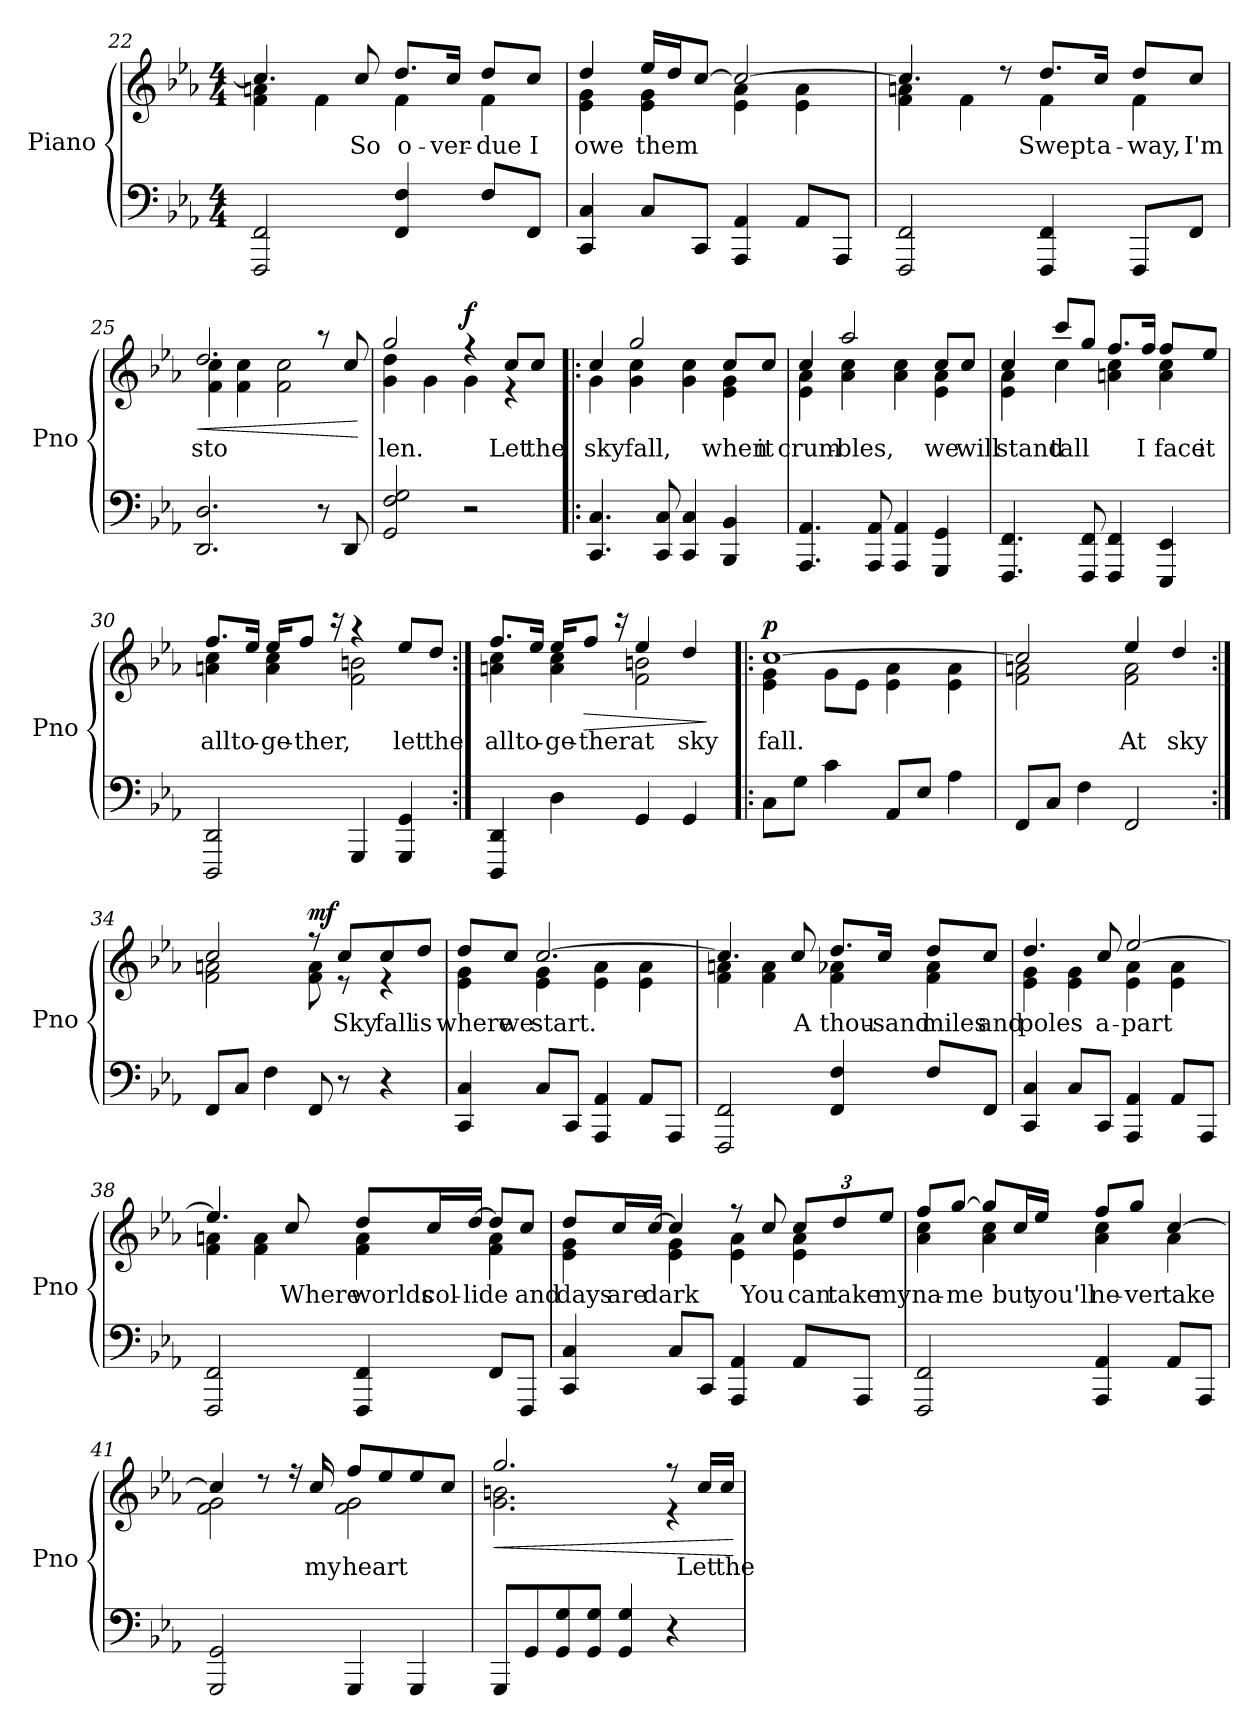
**kern	**kern	**text	**dynam
*part1	*part1	*part1	*part1
*staff2	*staff1	*staff1	*staff1/2
*I"Piano	*	*	*
*I'Pno	*	*	*
!!LO:LB:g=z
*clefF4	*clefG2	*	*
*k[b-e-a-]	*k[b-e-a-]	*	*
*M4/4	*M4/4	*	*
=22	=22	=22	=22
*	*^	*	*
2FFF/ 2FF/	4.cc/]	4f\ 4an\	.	.
.	.	4f\	.	.
!	!	!	!LO:LY:b	!
.	8cc/	.	So	.
!	!	!	!LO:LY:b	!
4FF/ 4F/	8.dd/L	4f\	o-	.
!	!	!	!LO:LY:b	!
.	16cc/Jk	.	-ver-	.
!	!	!	!LO:LY:b	!
8F/L	8dd/L	4f\	-due	.
!	!	!	!LO:LY:b	!
8FF/J	8cc/J	.	I	.
=23	=23	=23	=23	=23
!	!	!	!LO:LY:b	!
4CC/ 4C/	4dd/	4e-\ 4g\	owe	.
!	!	!	!LO:LY:b	!
8C/L	16ee-/LL	4e-\ 4g\	them	.
.	16dd/J	.	.	.
8CC/J	[8cc/J	.	.	.
!	!	!	!LO:LY:b	!
4AAA-/ 4AA-/	2cc/_	4e-\ 4a-\	.	.
8AA-/L	.	4e-\ 4a-\	.	.
8AAA-/J	.	.	.	.
=24	=24	=24	=24	=24
2FFF/ 2FF/	4.cc/]	4f\ 4an\	.	.
.	.	4f\	.	.
.	8r	.	.	.
!	!	!	!LO:LY:b	!
4FFF/ 4FF/	8.dd/L	4f\	Swept	.
!	!	!	!LO:LY:b	!
.	16cc/Jk	.	a-	.
!	!	!	!LO:LY:b	!
8FFF/L	8dd/L	4f\	-way,	.
!	!	!	!LO:LY:b	!
8FF/J	8cc/J	.	I'm	.
=25	=25	=25	=25	=25
!	!	!	!LO:LY:b	!LO:HP:b
2.DD/ 2.D/	2.dd/	4f\ 4cc\	-sto	<
.	.	4f\ 4cc\	.	.
.	.	2f\ 2cc\	.	.
8r	8r	.	.	.
8DD/	8cc/	.	.	.
*	*v	*v	*	*
.	.	.	[
!!LO:LB:g=z
=26	=26	=26	=26
!	!	!LO:LY:b	!
*	*^	*	*
2GG/ 2F/ 2G/	2gg/	4g\ 4dd\	len.	.
.	.	4g\	.	.
!	!	!	!	!LO:DY:b
2r	4r	4g\	.	f
!	!	!	!LO:LY:b	!
.	8cc/L	4r	Let	.
!	!	!	!LO:LY:b	!
.	8cc/J	.	the	.
=27!|:	=27!|:	=27!|:	=27!|:	=27!|:
!	!	!	!LO:LY:b	!
4.CC/ 4.C/	4cc/	4g\	sky	.
!	!	!	!LO:LY:b	!
.	2gg/	4g\ 4cc\	fall,	.
8CC/ 8C/	.	.	.	.
4CC/ 4C/	.	4g\ 4cc\	.	.
!	!	!	!LO:LY:b	!
4BBB-/ 4BB-/	8cc/L	4e-\ 4g\	when	.
!	!	!	!LO:LY:b	!
.	8cc/J	.	it	.
=28	=28	=28	=28	=28
!	!	!	!LO:LY:b	!
4.AAA-/ 4.AA-/	4cc/	4e-\ 4a-\	crum-	.
!	!	!	!LO:LY:b	!
.	2aa-/	4a-\ 4cc\	-bles,	.
8AAA-/ 8AA-/	.	.	.	.
4AAA-/ 4AA-/	.	4a-\ 4cc\	.	.
!	!	!	!LO:LY:b	!
4GGG/ 4GG/	8cc/L	4e-\ 4a-\	we	.
!	!	!	!LO:LY:b	!
.	8cc/J	.	will	.
!!LO:LB:g=z	!!
=29	=29	=29	=29	=29
!	!	!	!LO:LY:b	!
4.FFF/ 4.FF/	4cc/	4e-\ 4a-\	stand	.
!	!	!	!LO:LY:b	!
.	8ccc/L	4cc\	-tall	.
8FFF/ 8FF/	8gg/J	.	.	.
4FFF/ 4FF/	8.ff/L	4an\ 4cc\	.	.
!	!	!	!LO:LY:b	!
.	16ff/Jk	.	I	.
!	!	!	!LO:LY:b	!
4EEE-/ 4EE-/	8ff/L	4a\ 4cc\	face	.
!	!	!	!LO:LY:b	!
.	8ee-/J	.	it	.
=30	=30	=30	=30	=30
!	!	!	!LO:LY:b	!
2DDD/ 2DD/	8.ff/L	4an\ 4cc\	all	.
!	!	!	!LO:LY:b	!
.	16ee-/Jk	.	to-	.
!	!	!	!LO:LY:b	!
.	16ee-/KL	4a\ 4cc\	-ge-	.
!	!	!	!LO:LY:b	!
.	8ff/J	.	-ther,	.
.	16r	.	.	.
4GGG/	4r	2f\ 2bn\	.	.
!	!	!	!LO:LY:b	!
4GGG/ 4GG/	8ee-/L	.	let	.
!	!	!	!LO:LY:b	!
.	8dd/J	.	the	.
=31:|!	=31:|!	=31:|!	=31:|!	=31:|!
!	!	!	!LO:LY:b	!
4DDD/ 4DD/	8.ff/L	4an\ 4cc\	all	.
!	!	!	!LO:LY:b	!
.	16ee-/Jk	.	to-	.
!	!	!	!LO:LY:b	!
4D\	16ee-/KL	4a\ 4cc\	-ge-	.
!	!	!	!LO:LY:b	!LO:HP:b
.	8ff/J	.	-ther	>
.	16r	.	.	.
!	!	!	!LO:LY:b	!
4GG/	4ee-/	2f\ 2bn\	at	.
!	!	!	!LO:LY:b	!
4GG/	4dd/	.	sky	.
*	*v	*v	*	*
.	.	.	]
!!LO:LB:g=z
=32!|:	=32!|:	=32!|:	=32!|:
!	!	!LO:LY:b	!LO:DY:b
*	*^	*	*
8C\L	[1cc	4e-\ 4g\	fall.	p
8G\J	.	.	.	.
4c\	.	8g\L	.	.
.	.	8e-\J	.	.
8AA-/L	.	4e-\ 4a-\	.	.
8E-/J	.	.	.	.
4A-\	.	4e-\ 4a-\	.	.
=33	=33	=33	=33	=33
8FF/L	2cc/]	2f\ 2an\	.	.
8C/J	.	.	.	.
4F\	.	.	.	.
!	!	!	!LO:LY:b	!
2FF/	4ee-/	2f\ 2a\	At	.
!	!	!	!LO:LY:b	!
.	4dd/	.	sky	.
=34:|!	=34:|!	=34:|!	=34:|!	=34:|!
8FF/L	2cc/	2f\ 2an\	.	.
8C/J	.	.	.	.
4F\	.	.	.	.
!	!	!	!	!LO:DY:b
8FF/	8r	8f\ 8a\	.	mf
!	!	!	!LO:LY:b	!
8r	8cc/L	8r	Sky	.
!	!	!	!LO:LY:b	!
4r	8cc/	4r	fall	.
!	!	!	!LO:LY:b	!
.	8dd/J	.	is	.
!!LO:PB:g=z	!!
=35	=35	=35	=35	=35
!	!	!	!LO:LY:b	!
4CC/ 4C/	8dd/L	4e-\ 4g\	where	.
!	!	!	!LO:LY:b	!
.	8cc/J	.	we	.
!	!	!	!LO:LY:b	!
8C/L	[2.cc/	4e-\ 4g\	start.	.
8CC/J	.	.	.	.
4AAA-/ 4AA-/	.	4e-\ 4a-\	.	.
8AA-/L	.	4e-\ 4a-\	.	.
8AAA-/J	.	.	.	.
=36	=36	=36	=36	=36
2FFF/ 2FF/	4.cc/]	4f\ 4an\	.	.
.	.	4f\ 4a\	.	.
!	!	!	!LO:LY:b	!
.	8cc/	.	A	.
!	!	!	!LO:LY:b	!
4FF/ 4F/	8.dd/L	4f\ 4a-X\	thou-	.
!	!	!	!LO:LY:b	!
.	16cc/Jk	.	-sand	.
!	!	!	!LO:LY:b	!
8F/L	8dd/L	4f\ 4a-\	miles	.
!	!	!	!LO:LY:b	!
8FF/J	8cc/J	.	and	.
=37	=37	=37	=37	=37
!	!	!	!LO:LY:b	!
4CC/ 4C/	4.dd/	4e-\ 4g\	poles	.
8C/L	.	4e-\ 4g\	.	.
!	!	!	!LO:LY:b	!
8CC/J	8cc/	.	a-	.
!	!	!	!LO:LY:b	!
4AAA-/ 4AA-/	[2ee-/	4e-\ 4a-\	-part	.
8AA-/L	.	4e-\ 4a-\	.	.
8AAA-/J	.	.	.	.
!!LO:LB:g=z	!!
=38	=38	=38	=38	=38
!	!	!	!LO:LY:b	!
2FFF/ 2FF/	4.ee-/]	4f\ 4an\	.	.
.	.	4f\ 4a\	.	.
!	!	!	!LO:LY:b	!
.	8cc/	.	Where	.
!	!	!	!LO:LY:b	!
4FFF/ 4FF/	8dd/L	4f\ 4a\	worlds	.
!	!	!	!LO:LY:b	!
.	16cc/L	.	col-	.
!	!	!	!LO:LY:b	!
.	[16dd/JJ	.	-lide	.
8FF/L	8dd/L]	4f\ 4a\	.	.
!	!	!	!LO:LY:b	!
8FFF/J	8cc/J	.	and	.
=39	=39	=39	=39	=39
!	!	!	!LO:LY:b	!
4CC/ 4C/	8dd/L	4e-\ 4g\	days	.
!	!	!	!LO:LY:b	!
.	16cc/L	.	are	.
!	!	!	!LO:LY:b	!
.	[16cc/JJ	.	dark	.
!	!	!	!LO:LY:b	!
8C/L	4cc/]	4e-\ 4g\	.	.
8CC/J	.	.	.	.
4AAA-/ 4AA-/	8r	4e-\ 4a-\	.	.
!	!	!	!LO:LY:b	!
.	8cc/	.	You	.
*	*Xbrackettup	*	*	*
!	!	!	!LO:LY:b	!
8AA-/L	12cc/L	4e-\ 4a-\	can	.
!	!	!	!LO:LY:b	!
.	12dd/	.	take	.
8AAA-/J	.	.	.	.
!	!	!	!LO:LY:b	!
.	12ee-/J	.	my	.
!!LO:LB:g=z	!!
=40	=40	=40	=40	=40
!	!	!	!LO:LY:b	!
2FFF/ 2FF/	8ff/L	4a-\ 4cc\	na-	.
!	!	!	!LO:LY:b	!
.	[8gg/J	.	-me	.
.	8gg/L]	4a-\ 4cc\	.	.
!	!	!	!LO:LY:b	!
.	16cc/L	.	but	.
!	!	!	!LO:LY:b	!
.	16ee-/JJ	.	you'll	.
!	!	!	!LO:LY:b	!
4AAA-/ 4AA-/	8ff/L	4a-\ 4cc\	ne-	.
!	!	!	!LO:LY:b	!
.	8gg/J	.	-ver	.
!	!	!	!LO:LY:b	!
8AA-/L	[4cc/	4a-\	take	.
8AAA-/J	.	.	.	.
=41	=41	=41	=41	=41
!	!	!	!LO:LY:b	!
2GGG/ 2GG/	4cc/]	2f\ 2g\	.	.
.	8r	.	.	.
.	16r	.	.	.
!	!	!	!LO:LY:b	!
.	16cc/	.	my	.
!	!	!	!LO:LY:b	!
4GGG/	8ff/L	2f\ 2g\	heart	.
.	8ee-/	.	.	.
4GGG/	8ee-/	.	.	.
.	8cc/J	.	.	.
=42	=42	=42	=42	=42
!	!	!	!LO:LY:b	!LO:HP:b
8GGG/L	2.gg/	2.g\ 2.bn\	.	<
8GG/	.	.	.	.
8GG/ 8G/	.	.	.	.
8GG/ 8G/J	.	.	.	.
4GG/ 4G/	.	.	.	.
4r	8r	4r	.	.
!	!	!	!LO:LY:b	!
.	16cc/LL	.	Let	.
!	!	!	!LO:LY:b	!
.	16cc/JJ	.	the	.
*	*v	*v	*	*
.	.	.	[
=	=	=	=
*-	*-	*-	*-
